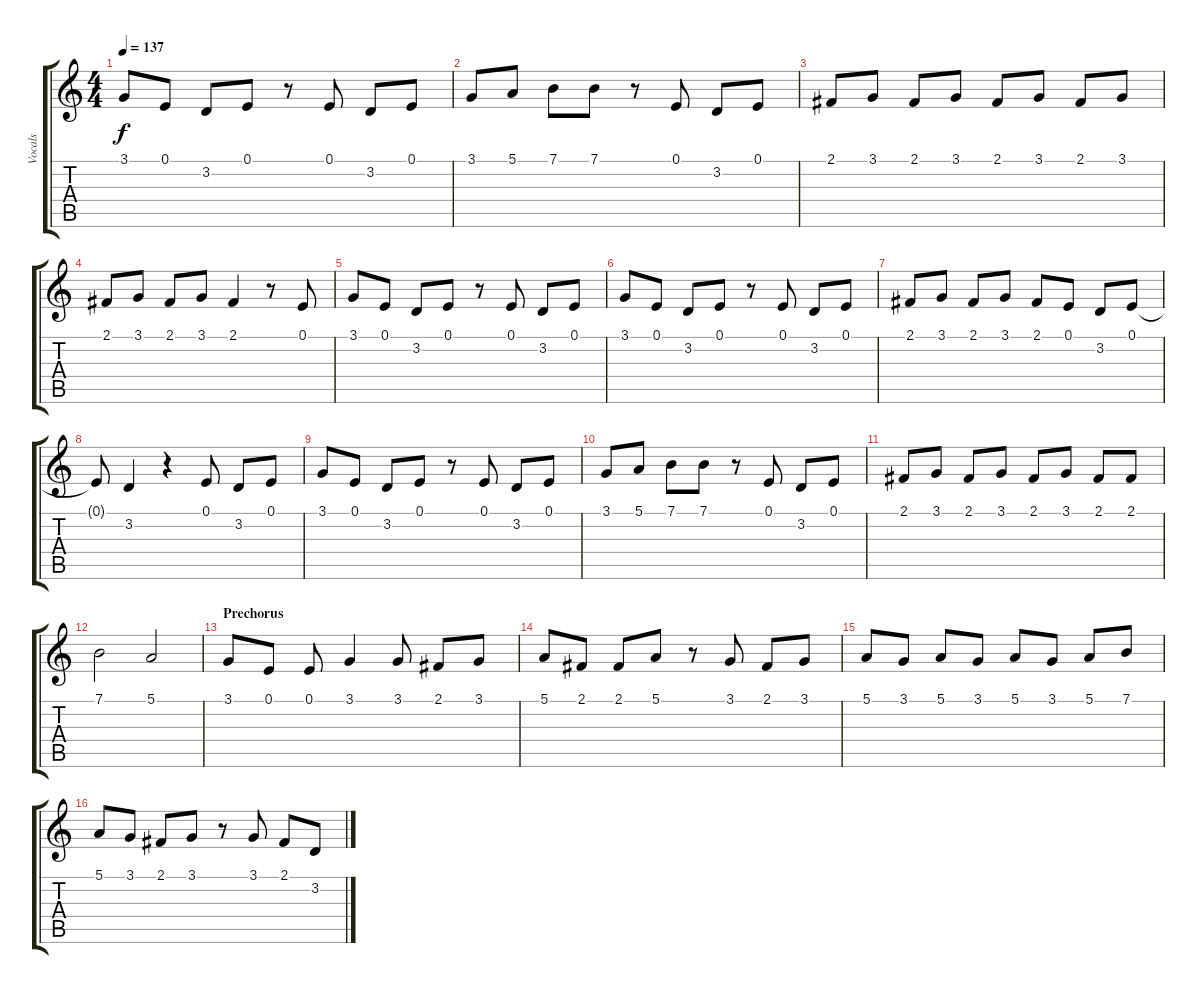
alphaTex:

\track ("Vocals" "Vocals") {instrument electricgrandpiano}
\staff {score tabs}
\tuning (E4 B3 G3 D3 A2 E2) {hide}
\ts (4 4)
\tempo 137
\clef g2
\ks c
3.1.8{dy f} 0.1.8 3.2.8 0.1.8 r.8 0.1.8 3.2.8 0.1.8 |
3.1.8 5.1.8 7.1.8 7.1.8 r.8 0.1.8 3.2.8 0.1.8 |
2.1.8 3.1.8 2.1.8 3.1.8 2.1.8 3.1.8 2.1.8 3.1.8 |
2.1.8 3.1.8 2.1.8 3.1.8 2.1.4 r.8 0.1.8 |
3.1.8 0.1.8 3.2.8 0.1.8 r.8 0.1.8 3.2.8 0.1.8 |
3.1.8 0.1.8 3.2.8 0.1.8 r.8 0.1.8 3.2.8 0.1.8 |
2.1.8 3.1.8 2.1.8 3.1.8 2.1.8 0.1.8 3.2.8 0.1.8 |
0.1{t}.8 3.2.4 r.4 0.1.8 3.2.8 0.1.8 |
3.1.8 0.1.8 3.2.8 0.1.8 r.8 0.1.8 3.2.8 0.1.8 |
3.1.8 5.1.8 7.1.8 7.1.8 r.8 0.1.8 3.2.8 0.1.8 |
2.1.8 3.1.8 2.1.8 3.1.8 2.1.8 3.1.8 2.1.8 2.1.8 |
7.1.2 5.1.2 |
\section ("" "Prechorus")
3.1.8 0.1.8 0.1.8 3.1.4 3.1.8 2.1.8 3.1.8 |
5.1.8 2.1.8 2.1.8 5.1.8 r.8 3.1.8 2.1.8 3.1.8 |
5.1.8 3.1.8 5.1.8 3.1.8 5.1.8 3.1.8 5.1.8 7.1.8 |
5.1.8 3.1.8 2.1.8 3.1.8 r.8 3.1.8 2.1.8 3.2.8
